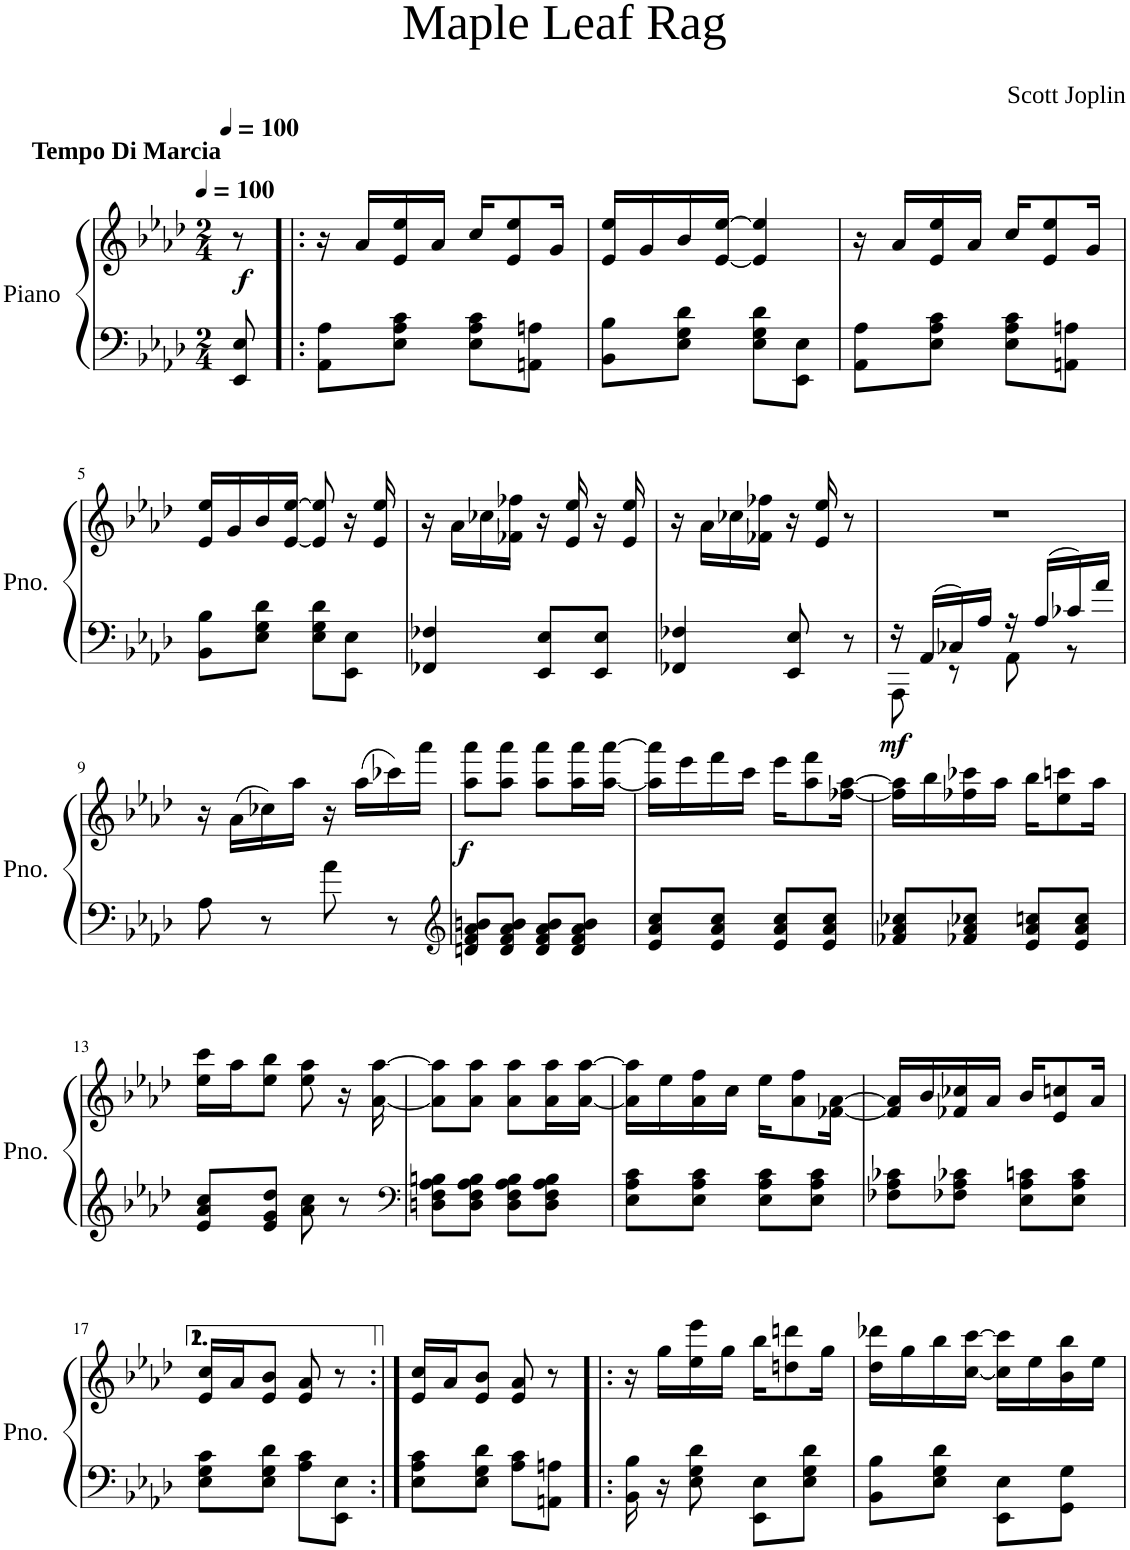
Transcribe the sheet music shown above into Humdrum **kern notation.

**kern	**kern	**dynam
*part1	*part1	*part1
*staff2	*staff1	*staff1/2
*I"Piano	*	*
*I'Pno.	*	*
*clefF4	*clefG2	*
*k[b-e-a-d-]	*k[b-e-a-d-]	*
*M2/4	*M2/4	*
*MM100	*MM100	*
=1	=1	=1
!	!	!LO:DY:b
8EE-/ 8E-/	8r	f
=2!|:	=2!|:	=2!|:
8AA-\ 8A-\L	16r	.
*	*MM100	*
!	!LO:TX:a:B:t=Tempo Di Marcia	!
.	16a-/LL	.
8E-\ 8A-\ 8c\J	16e-/ 16ee-/	.
.	16a-/JJ	.
8E-\ 8A-\ 8c\L	16cc/KL	.
.	8e-/ 8ee-/	.
8AAn\ 8An\J	.	.
.	16g/Jk	.
=3	=3	=3
8BB-\ 8B-\L	16e-/ 16ee-/LL	.
.	16g/	.
8E-\ 8G\ 8d-\J	16b-/	.
.	[16e-/ [16ee-/JJ	.
8E-\ 8G\ 8d-\L	4e-/] 4ee-/]	.
8EE-\ 8E-\J	.	.
=4	=4	=4
8AA-\ 8A-\L	16r	.
.	16a-/LL	.
8E-\ 8A-\ 8c\J	16e-/ 16ee-/	.
.	16a-/JJ	.
8E-\ 8A-\ 8c\L	16cc/KL	.
.	8e-/ 8ee-/	.
8AAn\ 8An\J	.	.
.	16g/Jk	.
!!LO:LB:g=z
=5	=5	=5
8BB-\ 8B-\L	16e-/ 16ee-/LL	.
.	16g/	.
8E-\ 8G\ 8d-\J	16b-/	.
.	[16e-/ [16ee-/JJ	.
8E-\ 8G\ 8d-\L	8e-/] 8ee-/]	.
8EE-\ 8E-\J	16r	.
.	16e-/ 16ee-/	.
=6	=6	=6
4FF-X/ 4F-X/	16r	.
.	16a-\LL	.
.	16cc-X\	.
.	16f-X\ 16ff-X\JJ	.
8EE-/ 8E-/L	16r	.
.	16e-/ 16ee-/	.
8EE-/ 8E-/J	16r	.
.	16e-/ 16ee-/	.
=7	=7	=7
4FF-X/ 4F-X/	16r	.
.	16a-\LL	.
.	16cc-X\	.
.	16f-X\ 16ff-X\JJ	.
8EE-/ 8E-/	16r	.
.	16e-/ 16ee-/	.
8r	8r	.
=8	=8	=8
*^	*	*
!	!	!	!LO:DY:b=2
16r	8AAA-\	2r	mf
16AA-/LL	.	.	.
16C-X/	8r	.	.
16A-/JJ	.	.	.
16r	8AA-\	.	.
16A-/LL	.	.	.
16c-X/	8r	.	.
16a-/JJ	.	.	.
*v	*v	*	*
!!LO:LB:g=z
=9	=9	=9
8A-\	16r	.
.	(16a-\LL	.
8r	16cc-X\)	.
.	16aa-\JJ	.
8a-\	16r	.
.	(16aa-\LL	.
8r	16ccc-X\)	.
.	16aaa-\JJ	.
=10	=10	=10
*clefG2	*	*
!	!	!LO:DY:b
8dn/ 8f/ 8a-/ 8bn/L	8aa-\ 8aaa-\L	f
8d/ 8f/ 8a-/ 8b/J	8aa-\ 8aaa-\J	.
8d/ 8f/ 8a-/ 8b/L	8aa-\ 8aaa-\L	.
8d/ 8f/ 8a-/ 8b/J	16aa-\ 16aaa-\L	.
.	[16aa-\ [16aaa-\JJ	.
=11	=11	=11
8e-/ 8a-/ 8cc/L	16aa-\] 16aaa-\]LL	.
.	16eee-\	.
8e-/ 8a-/ 8cc/J	16fff\	.
.	16ccc\JJ	.
8e-/ 8a-/ 8cc/L	16eee-\KL	.
.	8aa-\ 8fff\	.
8e-/ 8a-/ 8cc/J	.	.
.	[16ff-X\ [16aa-\Jk	.
=12	=12	=12
8f-X/ 8a-/ 8cc-X/L	16ff-\] 16aa-\]LL	.
.	16bb-\	.
8f-X/ 8a-/ 8cc-X/J	16ff-X\ 16ccc-X\	.
.	16aa-\JJ	.
8e-/ 8a-/ 8ccn/L	16bb-\KL	.
.	8ee-\ 8cccn\	.
8e-/ 8a-/ 8cc/J	.	.
.	16aa-\Jk	.
!!LO:LB:g=z
=13	=13	=13
8e-/ 8a-/ 8cc/L	16ee-\ 16ccc\LL	.
.	16aa-\J	.
8e-/ 8g/ 8dd-/J	8ee-\ 8bb-\J	.
8a-\ 8cc\	8ee-\ 8aa-\	.
8r	16r	.
.	[16a-\ [16aa-\	.
=14	=14	=14
*clefF4	*	*
8Dn\ 8F\ 8A-\ 8Bn\L	8a-\] 8aa-\]L	.
8D\ 8F\ 8A-\ 8B\J	8a-\ 8aa-\J	.
8D\ 8F\ 8A-\ 8B\L	8a-\ 8aa-\L	.
8D\ 8F\ 8A-\ 8B\J	16a-\ 16aa-\L	.
.	[16a-\ [16aa-\JJ	.
=15	=15	=15
8E-\ 8A-\ 8c\L	16a-\] 16aa-\]LL	.
.	16ee-\	.
8E-\ 8A-\ 8c\J	16a-\ 16ff\	.
.	16cc\JJ	.
8E-\ 8A-\ 8c\L	16ee-\KL	.
.	8a-\ 8ff\	.
8E-\ 8A-\ 8c\J	.	.
.	[16f-X\ [16a-\Jk	.
=16	=16	=16
8F-X\ 8A-\ 8c-X\L	16f-/] 16a-/]LL	.
.	16b-/	.
8F-X\ 8A-\ 8c-X\J	16f-X/ 16cc-X/	.
.	16a-/JJ	.
8E-\ 8A-\ 8cn\L	16b-/KL	.
.	8e-/ 8ccn/	.
8E-\ 8A-\ 8c\J	.	.
.	16a-/Jk	.
!!LO:LB:g=z
=17	=17	=17
8E-\ 8G\ 8c\L	16e-/ 16cc/LL	.
.	16a-/J	.
8E-\ 8G\ 8d-\J	8e-/ 8b-/J	.
8A-\ 8c\L	8e-/ 8a-/	.
8EE-\ 8E-\J	8r	.
=18:|!	=18:|!	=18:|!
8E-\ 8A-\ 8c\L	16e-/ 16cc/LL	.
.	16a-/J	.
8E-\ 8G\ 8d-\J	8e-/ 8b-/J	.
8A-\ 8c\L	8e-/ 8a-/	.
8AAn\ 8An\J	8r	.
=19!|:	=19!|:	=19!|:
16BB-\ 16B-\	16r	.
16r	16gg\LL	.
8E-\ 8G\ 8d-\	16ee-\ 16eee-\	.
.	16gg\JJ	.
8EE-\ 8E-\L	16bb-\KL	.
.	8ddn\ 8dddn\	.
8E-\ 8G\ 8d-\J	.	.
.	16gg\Jk	.
=20	=20	=20
8BB-\ 8B-\L	16dd-\ 16ddd-X\LL	.
.	16gg\	.
8E-\ 8G\ 8d-\J	16bb-\	.
.	[16cc\ [16ccc\JJ	.
8EE-\ 8E-\L	16cc\] 16ccc\]LL	.
.	16ee-\	.
8GG\ 8G\J	16b-\ 16bb-\	.
.	16ee-\JJ	.
=	=	=
*-	*-	*-
